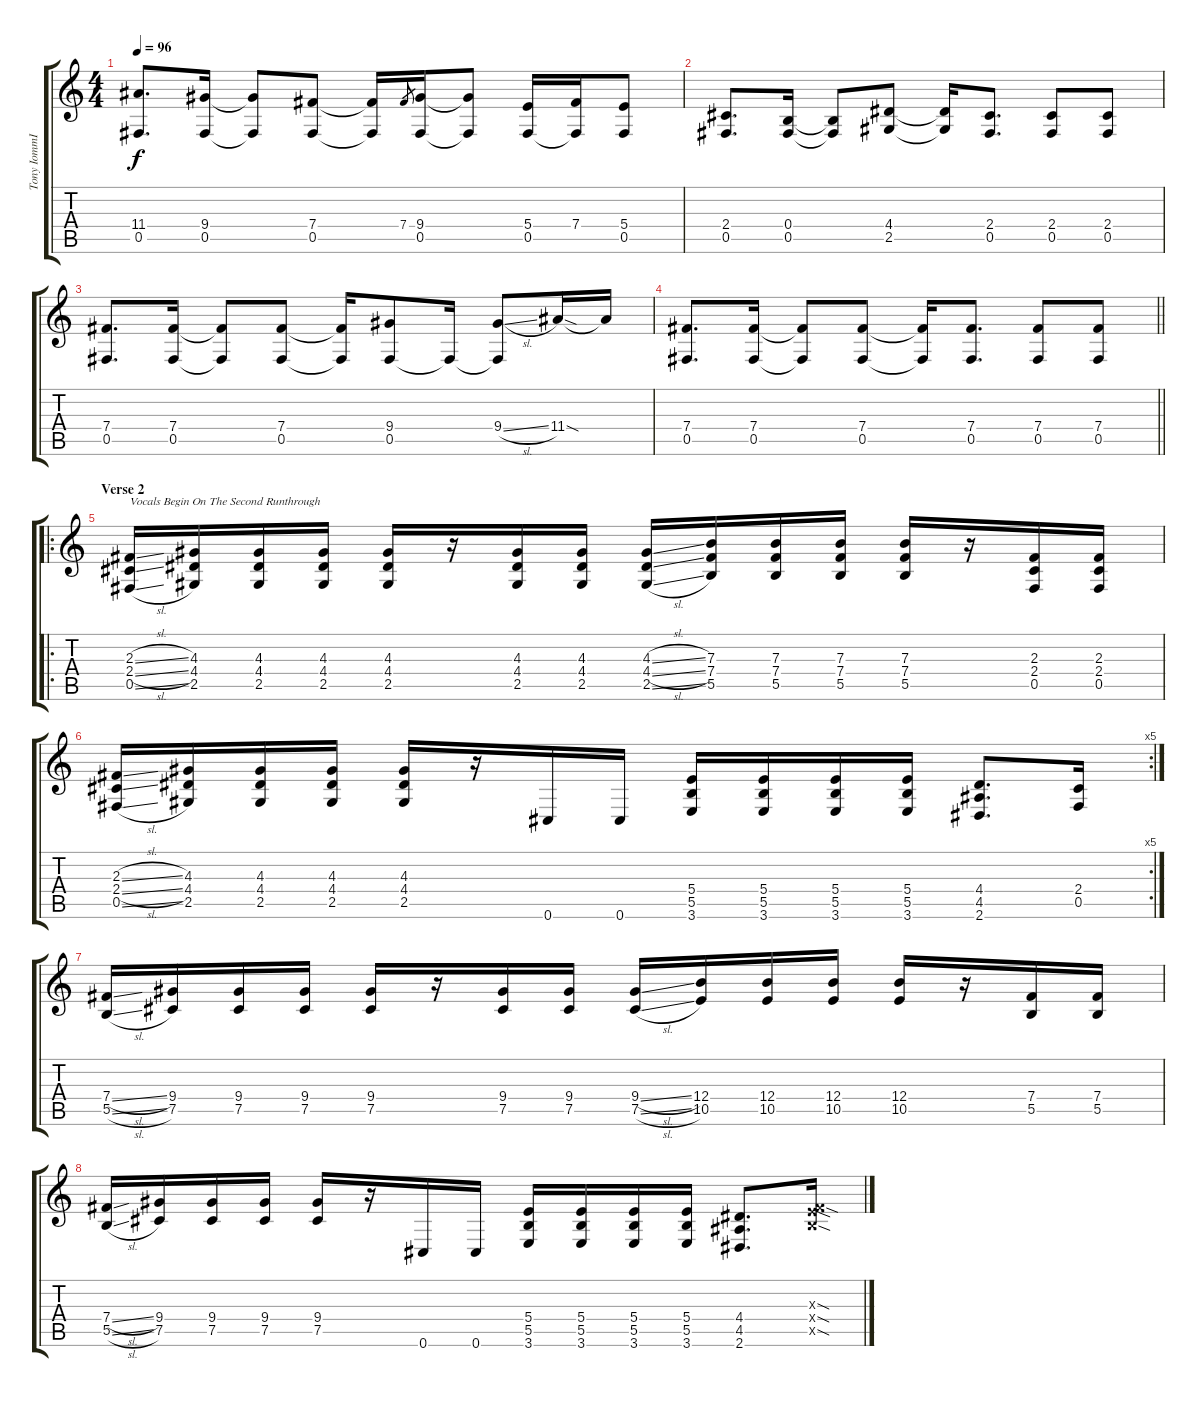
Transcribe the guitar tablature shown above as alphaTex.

\track ("Tony IommI Rhythm" "Tony IommI") {instrument distortionguitar}
\staff {score tabs}
\tuning (Db4 Ab3 E3 B2 Gb2 Db2) {hide}
\ts (4 4)
\tempo 96
\clef g2
\ks c
(11.4 0.5).8{d dy f} (9.4 0.5).16 (9.4{t} 0.5{t}).8 (7.4 0.5).8 (7.4{t} 0.5{t}).16 7.4.8{gr} (9.4 0.5).16 (9.4{t} 0.5{t}).8 (5.4 0.5).16 (7.4 0.5{t}).16 (5.4 0.5).8 |
(2.4 0.5).8{d} (0.4 0.5).16 (0.4{t} 0.5{t}).8 (4.4 2.5).8 (4.4{t} 2.5{t}).16 (2.4 0.5).8{d} (2.4 0.5).8 (2.4 0.5).8 |
(7.4 0.5).8{d} (7.4 0.5).16 (7.4{t} 0.5{t}).8 (7.4 0.5).8 (7.4{t} 0.5{t}).16 (9.4 0.5).8 0.5{t}.16 (9.4{sl} 0.5{t}).8 11.4{sod}.16 11.4{t}.16 |
\barLineRight lightlight
(7.4 0.5).8{d} (7.4 0.5).16 (7.4{t} 0.5{t}).8 (7.4 0.5).8 (7.4{t} 0.5{t}).16 (7.4 0.5).8{d} (7.4 0.5).8 (7.4 0.5).8 |
\ro
\section ("" "Verse 2")
(2.3{sl} 2.4{sl} 0.5{sl}).16{txt "Vocals Begin On The Second Runthrough"} (4.3 4.4 2.5).16 (4.3 4.4 2.5).16 (4.3 4.4 2.5).16 (4.3 4.4 2.5).16 r.16 (4.3 4.4 2.5).16 (4.3 4.4 2.5).16 (4.3{sl} 4.4{sl} 2.5{sl}).16 (7.3 7.4 5.5).16 (7.3 7.4 5.5).16 (7.3 7.4 5.5).16 (7.3 7.4 5.5).16 r.16 (2.3 2.4 0.5).16 (2.3 2.4 0.5).16 |
\rc 5
(2.3{sl} 2.4{sl} 0.5{sl}).16 (4.3 4.4 2.5).16 (4.3 4.4 2.5).16 (4.3 4.4 2.5).16 (4.3 4.4 2.5).16 r.16 0.6.16 0.6.16 (5.4 5.5 3.6).16 (5.4 5.5 3.6).16 (5.4 5.5 3.6).16 (5.4 5.5 3.6).16 (4.4 4.5 2.6).8{d} (2.4 0.5).16 |
(7.4{sl} 5.5{sl}).16 (9.4 7.5).16 (9.4 7.5).16 (9.4 7.5).16 (9.4 7.5).16 r.16 (9.4 7.5).16 (9.4 7.5).16 (9.4{sl} 7.5{sl}).16 (12.4 10.5).16 (12.4 10.5).16 (12.4 10.5).16 (12.4 10.5).16 r.16 (7.4 5.5).16 (7.4 5.5).16 |
(7.4{sl} 5.5{sl}).16 (9.4 7.5).16 (9.4 7.5).16 (9.4 7.5).16 (9.4 7.5).16 r.16 0.6.16 0.6.16 (5.4 5.5 3.6).16 (5.4 5.5 3.6).16 (5.4 5.5 3.6).16 (5.4 5.5 3.6).16 (4.4 4.5 2.6).8{d} (0.3{sod x} 7.4{sod x} 5.5{sod x}).16
